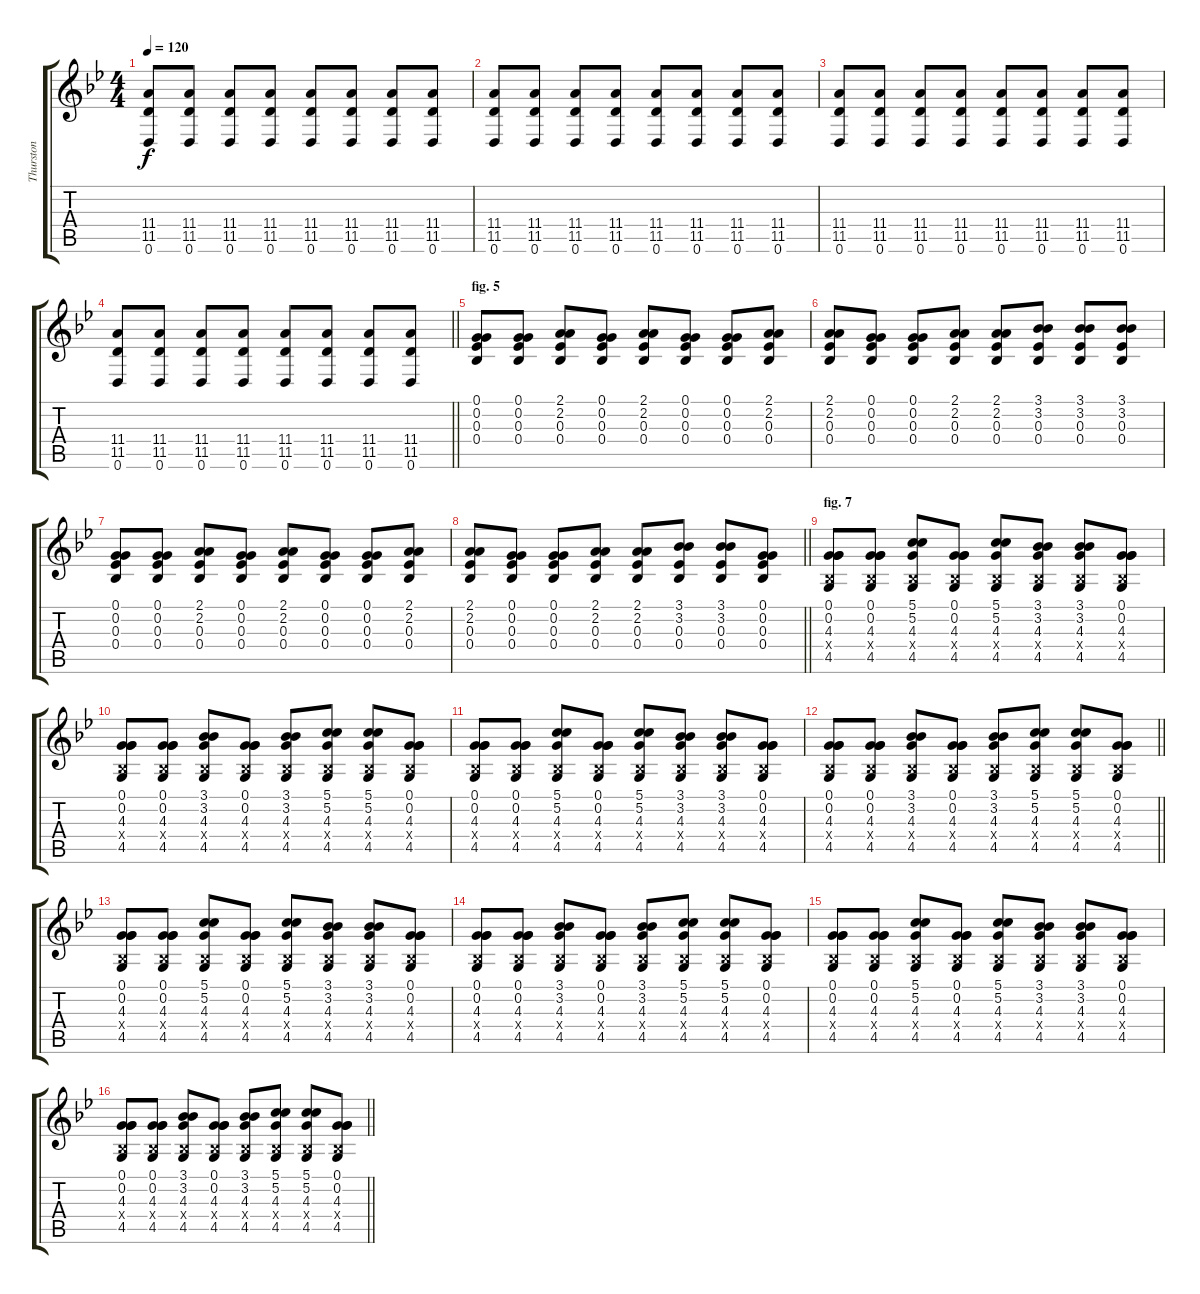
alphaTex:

\track ("Thurston" "Thurston") {instrument acousticguitarsteel}
\staff {score tabs}
\tuning (G3 G3 Eb3 Bb2 Eb2 D2) {hide}
\ts (4 4)
\tempo 120
\clef g2
\ks gminor
(11.4 11.5 0.6).8{dy f} (11.4 11.5 0.6).8 (11.4 11.5 0.6).8 (11.4 11.5 0.6).8 (11.4 11.5 0.6).8 (11.4 11.5 0.6).8 (11.4 11.5 0.6).8 (11.4 11.5 0.6).8 |
(11.4 11.5 0.6).8 (11.4 11.5 0.6).8 (11.4 11.5 0.6).8 (11.4 11.5 0.6).8 (11.4 11.5 0.6).8 (11.4 11.5 0.6).8 (11.4 11.5 0.6).8 (11.4 11.5 0.6).8 |
(11.4 11.5 0.6).8 (11.4 11.5 0.6).8 (11.4 11.5 0.6).8 (11.4 11.5 0.6).8 (11.4 11.5 0.6).8 (11.4 11.5 0.6).8 (11.4 11.5 0.6).8 (11.4 11.5 0.6).8 |
\barLineRight lightlight
(11.4 11.5 0.6).8 (11.4 11.5 0.6).8 (11.4 11.5 0.6).8 (11.4 11.5 0.6).8 (11.4 11.5 0.6).8 (11.4 11.5 0.6).8 (11.4 11.5 0.6).8 (11.4 11.5 0.6).8 |
\section ("" "fig. 5")
(0.1 0.2 0.3 0.4).8 (0.1 0.2 0.3 0.4).8 (2.1 2.2 0.3 0.4).8 (0.1 0.2 0.3 0.4).8 (2.1 2.2 0.3 0.4).8 (0.1 0.2 0.3 0.4).8 (0.1 0.2 0.3 0.4).8 (2.1 2.2 0.3 0.4).8 |
(2.1 2.2 0.3 0.4).8 (0.1 0.2 0.3 0.4).8 (0.1 0.2 0.3 0.4).8 (2.1 2.2 0.3 0.4).8 (2.1 2.2 0.3 0.4).8 (3.1 3.2 0.3 0.4).8 (3.1 3.2 0.3 0.4).8 (3.1 3.2 0.3 0.4).8 |
(0.1 0.2 0.3 0.4).8 (0.1 0.2 0.3 0.4).8 (2.1 2.2 0.3 0.4).8 (0.1 0.2 0.3 0.4).8 (2.1 2.2 0.3 0.4).8 (0.1 0.2 0.3 0.4).8 (0.1 0.2 0.3 0.4).8 (2.1 2.2 0.3 0.4).8 |
\barLineRight lightlight
(2.1 2.2 0.3 0.4).8 (0.1 0.2 0.3 0.4).8 (0.1 0.2 0.3 0.4).8 (2.1 2.2 0.3 0.4).8 (2.1 2.2 0.3 0.4).8 (3.1 3.2 0.3 0.4).8 (3.1 3.2 0.3 0.4).8 (0.1 0.2 0.3 0.4).8 |
\section ("" "fig. 7")
(0.1 0.2 4.3 0.4{x} 4.5).8 (0.1 0.2 4.3 0.4{x} 4.5).8 (5.1 5.2 4.3 0.4{x} 4.5).8 (0.1 0.2 4.3 0.4{x} 4.5).8 (5.1 5.2 4.3 0.4{x} 4.5).8 (3.1 3.2 4.3 0.4{x} 4.5).8 (3.1 3.2 4.3 0.4{x} 4.5).8 (0.1 0.2 4.3 0.4{x} 4.5).8 |
(0.1 0.2 4.3 0.4{x} 4.5).8 (0.1 0.2 4.3 0.4{x} 4.5).8 (3.1 3.2 4.3 0.4{x} 4.5).8 (0.1 0.2 4.3 0.4{x} 4.5).8 (3.1 3.2 4.3 0.4{x} 4.5).8 (5.1 5.2 4.3 0.4{x} 4.5).8 (5.1 5.2 4.3 0.4{x} 4.5).8 (0.1 0.2 4.3 0.4{x} 4.5).8 |
(0.1 0.2 4.3 0.4{x} 4.5).8 (0.1 0.2 4.3 0.4{x} 4.5).8 (5.1 5.2 4.3 0.4{x} 4.5).8 (0.1 0.2 4.3 0.4{x} 4.5).8 (5.1 5.2 4.3 0.4{x} 4.5).8 (3.1 3.2 4.3 0.4{x} 4.5).8 (3.1 3.2 4.3 0.4{x} 4.5).8 (0.1 0.2 4.3 0.4{x} 4.5).8 |
\barLineRight lightlight
(0.1 0.2 4.3 0.4{x} 4.5).8 (0.1 0.2 4.3 0.4{x} 4.5).8 (3.1 3.2 4.3 0.4{x} 4.5).8 (0.1 0.2 4.3 0.4{x} 4.5).8 (3.1 3.2 4.3 0.4{x} 4.5).8 (5.1 5.2 4.3 0.4{x} 4.5).8 (5.1 5.2 4.3 0.4{x} 4.5).8 (0.1 0.2 4.3 0.4{x} 4.5).8 |
(0.1 0.2 4.3 0.4{x} 4.5).8 (0.1 0.2 4.3 0.4{x} 4.5).8 (5.1 5.2 4.3 0.4{x} 4.5).8 (0.1 0.2 4.3 0.4{x} 4.5).8 (5.1 5.2 4.3 0.4{x} 4.5).8 (3.1 3.2 4.3 0.4{x} 4.5).8 (3.1 3.2 4.3 0.4{x} 4.5).8 (0.1 0.2 4.3 0.4{x} 4.5).8 |
(0.1 0.2 4.3 0.4{x} 4.5).8 (0.1 0.2 4.3 0.4{x} 4.5).8 (3.1 3.2 4.3 0.4{x} 4.5).8 (0.1 0.2 4.3 0.4{x} 4.5).8 (3.1 3.2 4.3 0.4{x} 4.5).8 (5.1 5.2 4.3 0.4{x} 4.5).8 (5.1 5.2 4.3 0.4{x} 4.5).8 (0.1 0.2 4.3 0.4{x} 4.5).8 |
(0.1 0.2 4.3 0.4{x} 4.5).8 (0.1 0.2 4.3 0.4{x} 4.5).8 (5.1 5.2 4.3 0.4{x} 4.5).8 (0.1 0.2 4.3 0.4{x} 4.5).8 (5.1 5.2 4.3 0.4{x} 4.5).8 (3.1 3.2 4.3 0.4{x} 4.5).8 (3.1 3.2 4.3 0.4{x} 4.5).8 (0.1 0.2 4.3 0.4{x} 4.5).8 |
\barLineRight lightlight
(0.1 0.2 4.3 0.4{x} 4.5).8 (0.1 0.2 4.3 0.4{x} 4.5).8 (3.1 3.2 4.3 0.4{x} 4.5).8 (0.1 0.2 4.3 0.4{x} 4.5).8 (3.1 3.2 4.3 0.4{x} 4.5).8 (5.1 5.2 4.3 0.4{x} 4.5).8 (5.1 5.2 4.3 0.4{x} 4.5).8 (0.1 0.2 4.3 0.4{x} 4.5).8
